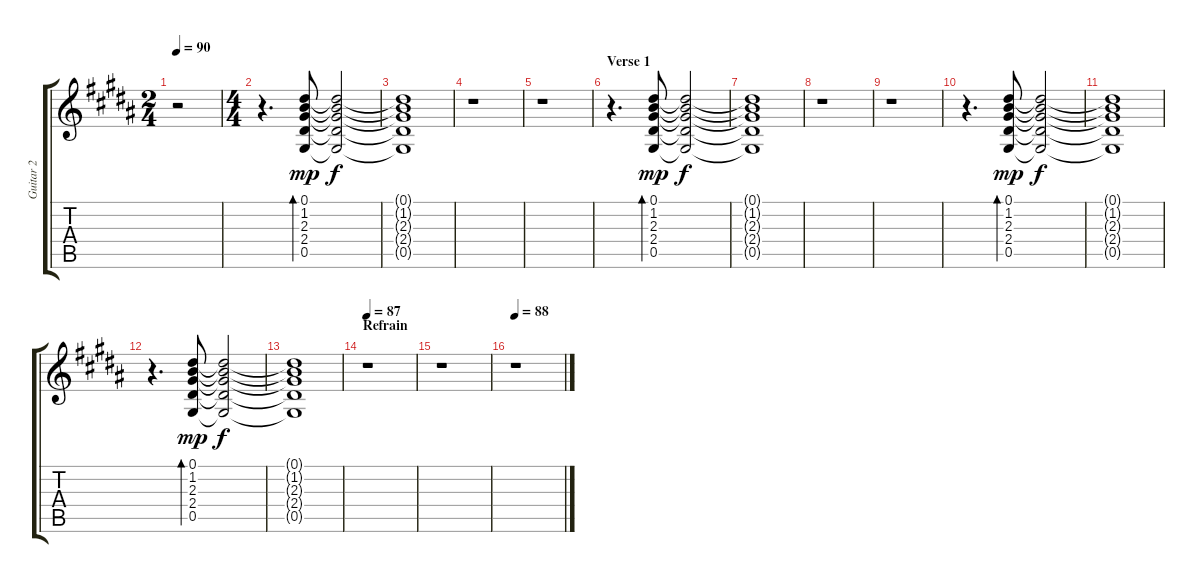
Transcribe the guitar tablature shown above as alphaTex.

\track ("Guitar 2" "Guitar 2") {instrument electricguitarclean}
\staff {score tabs}
\tuning (Eb4 Bb3 Gb3 Db3 Ab2 Eb2) {hide}
\ts (2 4)
\tempo 90
\tempo 86
\tempo 90
\clef g2
\ks b
r.2{dy mp instrument electricguitarclean} |
\ts (4 4)
r.4{d} (0.1 1.2 2.3 2.4 0.5).8{bd 120} (0.1{t} 1.2{t} 2.3{t} 2.4{t} 0.5{t}).2{dy f} |
(0.1{t} 1.2{t} 2.3{t} 2.4{t} 0.5{t}).1 |
r.1 |
r.1 |
\section ("" "Verse 1")
r.4{d} (0.1 1.2 2.3 2.4 0.5).8{bd 120 dy mp} (0.1{t} 1.2{t} 2.3{t} 2.4{t} 0.5{t}).2{dy f} |
(0.1{t} 1.2{t} 2.3{t} 2.4{t} 0.5{t}).1 |
r.1 |
r.1 |
r.4{d} (0.1 1.2 2.3 2.4 0.5).8{bd 120 dy mp} (0.1{t} 1.2{t} 2.3{t} 2.4{t} 0.5{t}).2{dy f} |
(0.1{t} 1.2{t} 2.3{t} 2.4{t} 0.5{t}).1 |
r.4{d} (0.1 1.2 2.3 2.4 0.5).8{bd 120 dy mp} (0.1{t} 1.2{t} 2.3{t} 2.4{t} 0.5{t}).2{dy f} |
(0.1{t} 1.2{t} 2.3{t} 2.4{t} 0.5{t}).1 |
\section ("" "Refrain")
\tempo 87
r.1 |
r.1 |
\tempo 88
r.1
